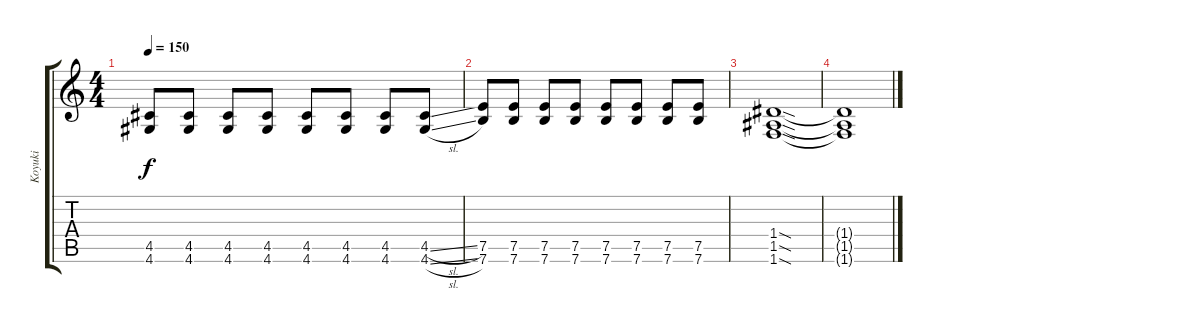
\track ("Koyuki" "Koyuki") {instrument distortionguitar}
\staff {score tabs}
\tuning (E4 B3 G3 D3 A2 E2) {hide}
\ts (4 4)
\tempo 150
\clef g2
\ks c
(4.5 4.6).8{dy f} (4.5 4.6).8 (4.5 4.6).8 (4.5 4.6).8 (4.5 4.6).8 (4.5 4.6).8 (4.5 4.6).8 (4.5{sl} 4.6{sl}).8 |
(7.5 7.6).8 (7.5 7.6).8 (7.5 7.6).8 (7.5 7.6).8 (7.5 7.6).8 (7.5 7.6).8 (7.5 7.6).8 (7.5 7.6).8 |
(1.4{sod} 1.5{sod} 1.6{sod}).1 |
(1.4{t} 1.5{t} 1.6{t}).1
